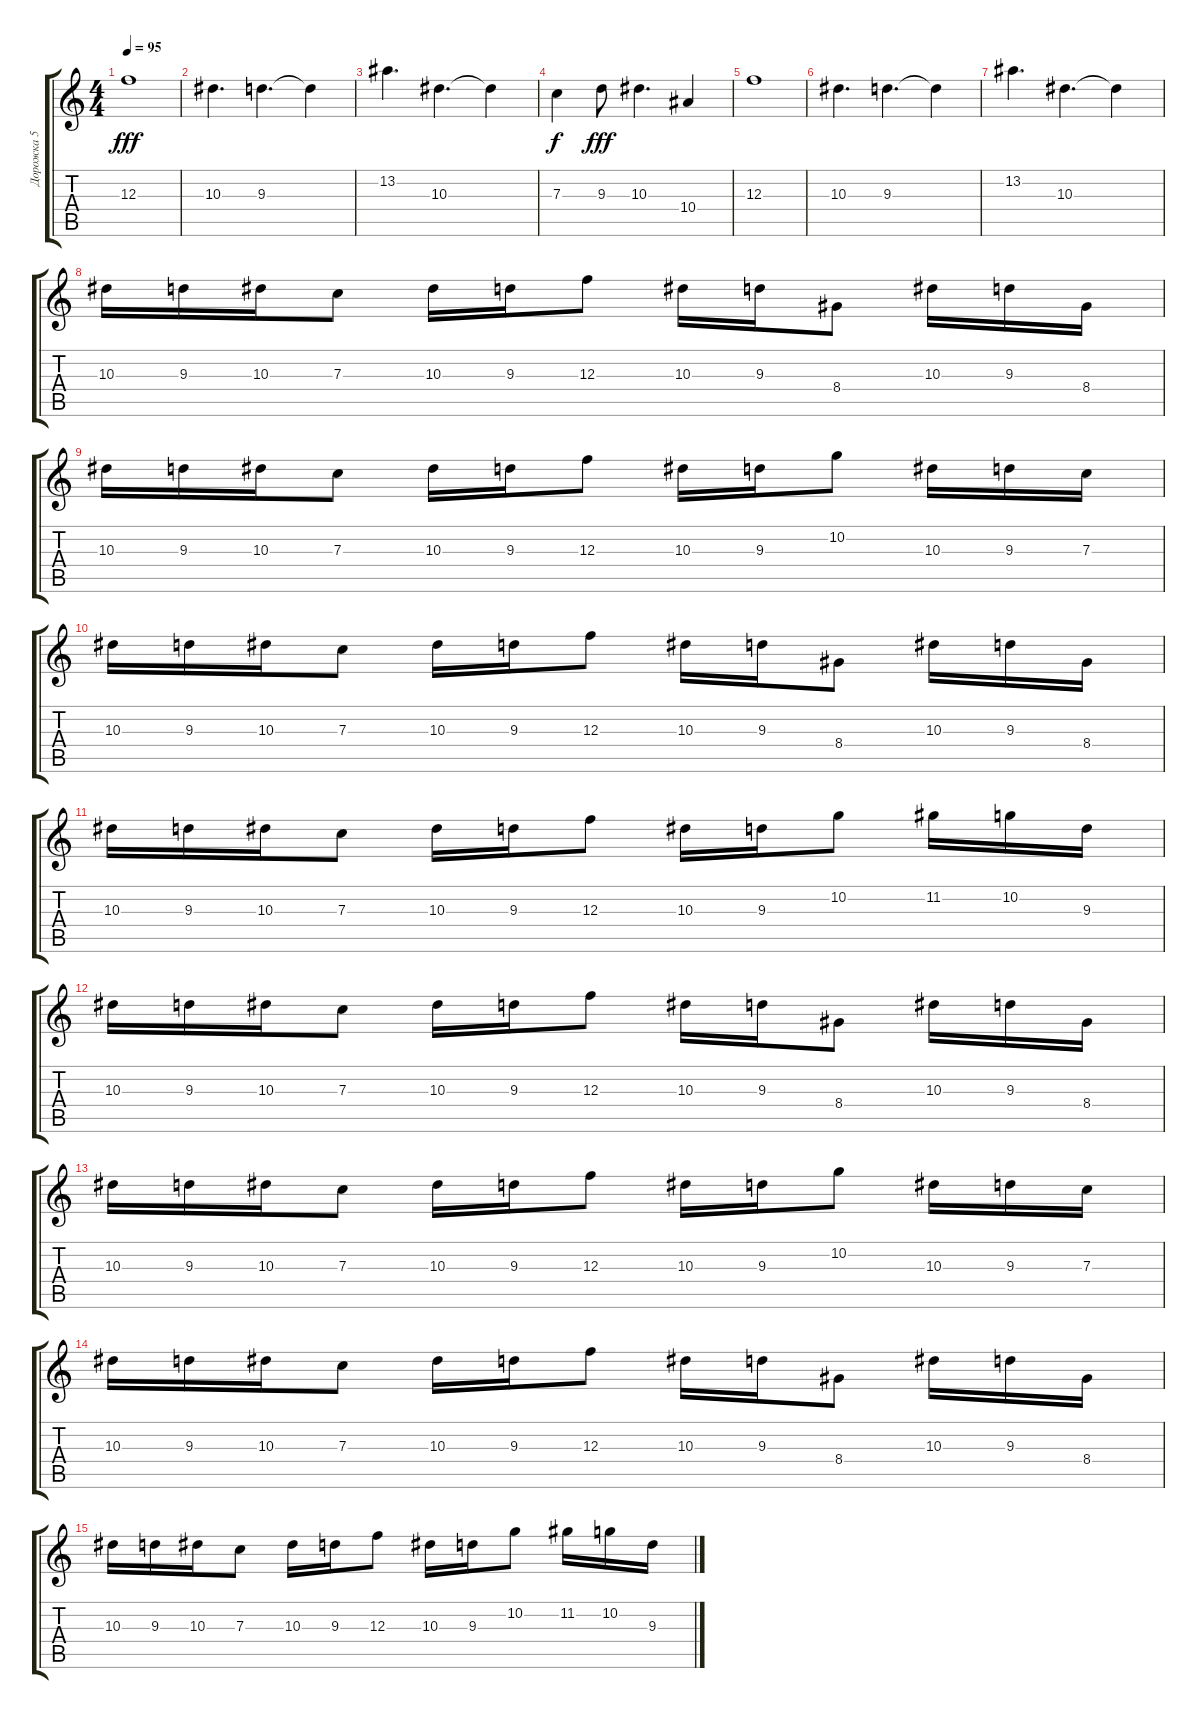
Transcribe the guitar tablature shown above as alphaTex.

\track ("Дорожка 5" "Дорожка 5") {instrument distortionguitar}
\staff {score tabs}
\tuning (D4 A3 F3 C3 G2 C2) {hide}
\ts (4 4)
\tempo 95
\clef g2
\ks c
12.3.1{dy fff} |
10.3.4{d} 9.3.4{d} 9.3{t}.4 |
13.2.4{d} 10.3.4{d} 10.3{t}.4 |
7.3.4{dy f instrument electricguitarjazz} 9.3.8{dy fff} 10.3.4{d} 10.4.4 |
12.3.1 |
10.3.4{d} 9.3.4{d} 9.3{t}.4 |
13.2.4{d} 10.3.4{d} 10.3{t}.4 |
10.3.16{instrument distortionguitar} 9.3.16 10.3.16 7.3.8 10.3.16 9.3.16 12.3.8 10.3.16 9.3.16 8.4.8 10.3.16 9.3.16 8.4.16 |
10.3.16 9.3.16 10.3.16 7.3.8 10.3.16 9.3.16 12.3.8 10.3.16 9.3.16 10.2.8 10.3.16 9.3.16 7.3.16 |
10.3.16 9.3.16 10.3.16 7.3.8 10.3.16 9.3.16 12.3.8 10.3.16 9.3.16 8.4.8 10.3.16 9.3.16 8.4.16 |
10.3.16 9.3.16 10.3.16 7.3.8 10.3.16 9.3.16 12.3.8 10.3.16 9.3.16 10.2.8 11.2.16 10.2.16 9.3.16 |
10.3.16 9.3.16 10.3.16 7.3.8 10.3.16 9.3.16 12.3.8 10.3.16 9.3.16 8.4.8 10.3.16 9.3.16 8.4.16 |
10.3.16 9.3.16 10.3.16 7.3.8 10.3.16 9.3.16 12.3.8 10.3.16 9.3.16 10.2.8 10.3.16 9.3.16 7.3.16 |
10.3.16 9.3.16 10.3.16 7.3.8 10.3.16 9.3.16 12.3.8 10.3.16 9.3.16 8.4.8 10.3.16 9.3.16 8.4.16 |
10.3.16 9.3.16 10.3.16 7.3.8 10.3.16 9.3.16 12.3.8 10.3.16 9.3.16 10.2.8 11.2.16 10.2.16 9.3.16
